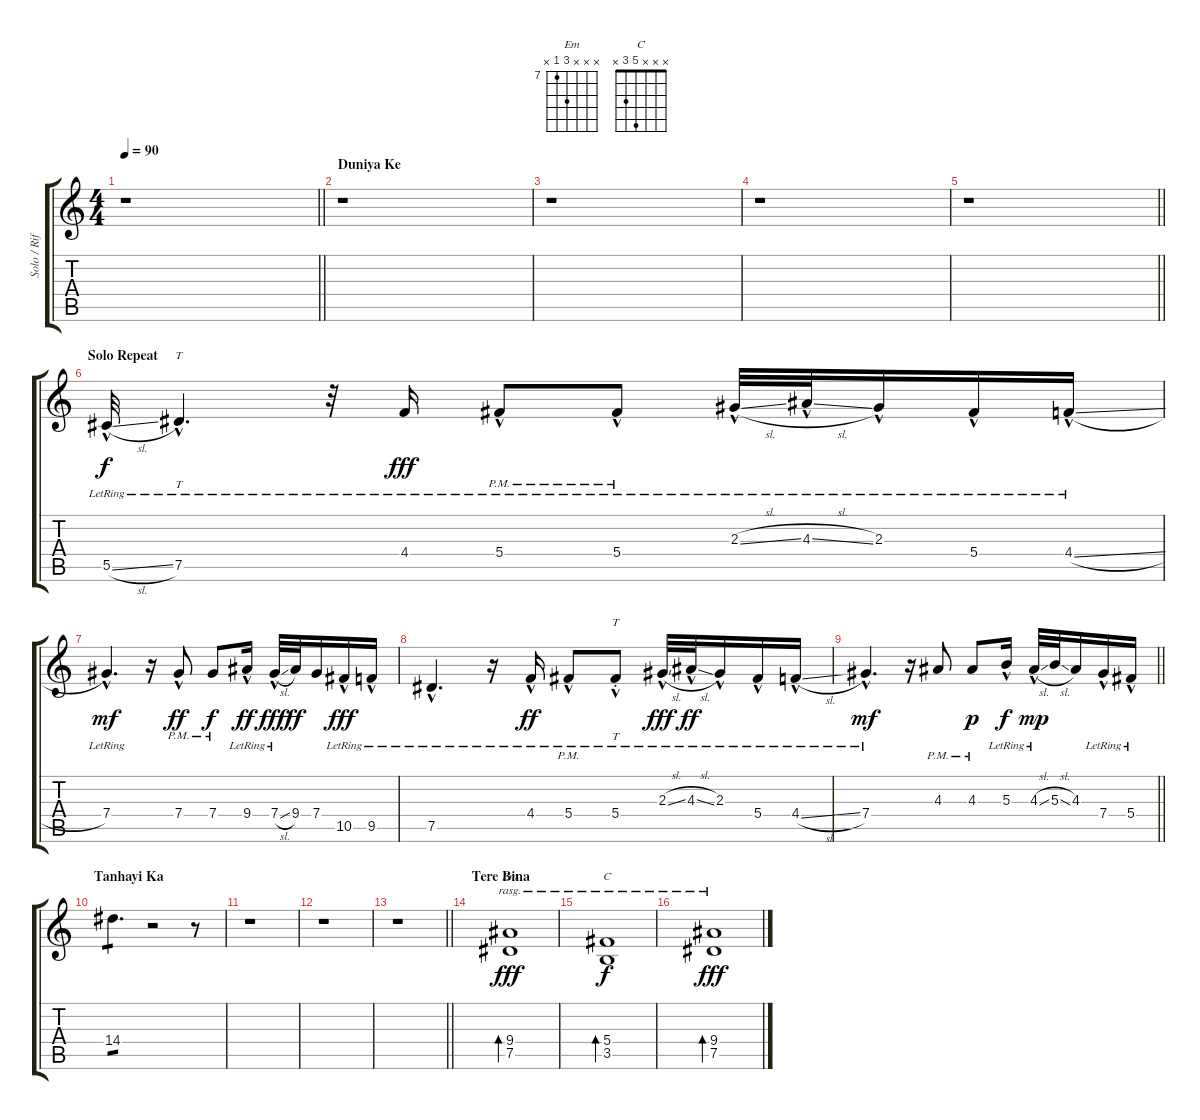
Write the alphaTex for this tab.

\track ("Solo / Riff Guitar" "Solo / Rif") {instrument acousticguitarsteel}
\staff {score tabs}
\tuning (Eb4 Bb3 Gb3 Db3 Ab2 Eb2) {hide}
\chord ("Em" x x x 9 7 x) {firstfret 7}
\chord ("C" x x x 5 3 x)
\ts (4 4)
\tempo 90
\clef g2
\barLineRight lightlight
\ks c
r.1{dy fff} |
\section ("" "Duniya Ke ")
r.1 |
r.1 |
r.1 |
\barLineRight lightlight
r.1 |
\section ("" "Solo Repeat")
5.5{sl hac lr}.32{dy f volume 11 instrument overdrivenguitar} 7.5{hac lr}.4{tt d} r.32 4.4{lr}.16{dy fff} 5.4{hac pm lr}.8 5.4{hac pm lr}.8 2.3{sl hac lr}.32 4.3{sl hac lr}.32 2.3{hac lr}.16 5.4{hac lr}.16 4.4{sl hac lr}.16 |
7.4{hac lr}.4{d dy mf} r.16 7.4{hac pm}.8{dy ff} 7.4{pm}.8{dy f} 9.4{hac lr}.16{dy ff} 7.4{sl hac lr}.32{dy fff} 9.4.32{dy ff} 7.4.16 10.5{hac lr}.16{dy fff} 9.5{hac lr}.16 |
7.5{hac lr}.4{d} r.16 4.4{hac lr}.16{dy ff} 5.4{hac pm lr}.8 5.4{hac st lr}.8{tt} 2.3{sl hac lr}.32{dy fff} 4.3{sl hac lr}.32{dy ff} 2.3{hac lr}.16 5.4{hac lr}.16 4.4{sl hac lr}.16 |
\barLineRight lightlight
7.4{hac lr}.4{d dy mf} r.16 4.3{pm}.8 4.3{pm}.8{dy p} 5.3{hac lr}.16{dy f} 4.3{sl hac lr}.32{dy mp} 5.3{sl}.32 4.3.16 7.4{hac lr}.16 5.4{hac lr}.16 |
\section ("" "Tanhayi Ka")
14.4.4{d tp 1} r.2 r.8 |
r.1 |
r.1 |
\barLineRight lightlight
r.1 |
\section ("" "Tere Bina")
(9.4 7.5).1{bd 30 ch "Em" rasg ii dy fff volume 8 instrument electricguitarclean} |
(5.4 3.5).1{bd 30 ch "C" rasg ii dy f} |
(9.4 7.5).1{bd 30 rasg ii dy fff volume 8 instrument electricguitarclean}
